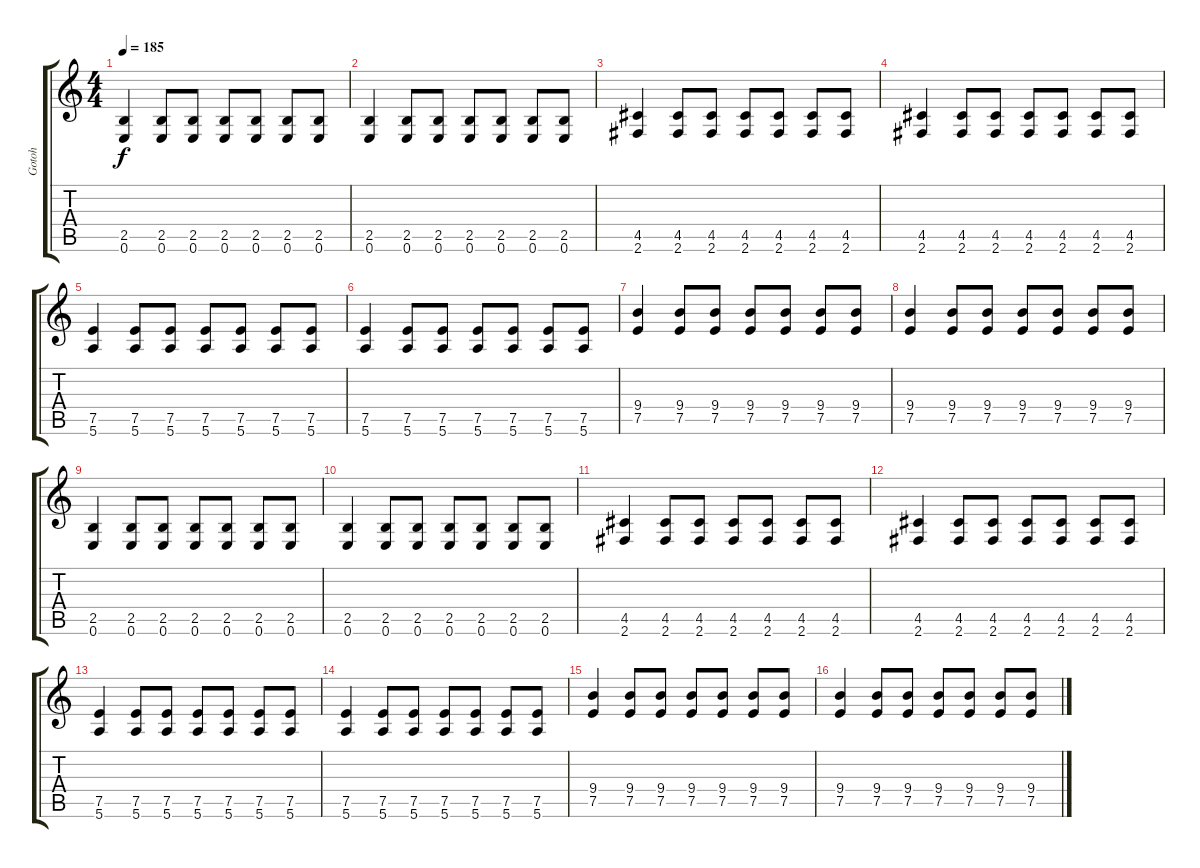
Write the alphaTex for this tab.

\track ("Gotoh" "Gotoh") {instrument distortionguitar}
\staff {score tabs}
\tuning (E4 B3 G3 D3 A2 E2) {hide}
\ts (4 4)
\tempo 185
\clef g2
\ks c
(2.5 0.6).4{dy f} (2.5 0.6).8 (2.5 0.6).8 (2.5 0.6).8 (2.5 0.6).8 (2.5 0.6).8 (2.5 0.6).8 |
(2.5 0.6).4 (2.5 0.6).8 (2.5 0.6).8 (2.5 0.6).8 (2.5 0.6).8 (2.5 0.6).8 (2.5 0.6).8 |
(4.5 2.6).4 (4.5 2.6).8 (4.5 2.6).8 (4.5 2.6).8 (4.5 2.6).8 (4.5 2.6).8 (4.5 2.6).8 |
(4.5 2.6).4 (4.5 2.6).8 (4.5 2.6).8 (4.5 2.6).8 (4.5 2.6).8 (4.5 2.6).8 (4.5 2.6).8 |
(7.5 5.6).4 (7.5 5.6).8 (7.5 5.6).8 (7.5 5.6).8 (7.5 5.6).8 (7.5 5.6).8 (7.5 5.6).8 |
(7.5 5.6).4 (7.5 5.6).8 (7.5 5.6).8 (7.5 5.6).8 (7.5 5.6).8 (7.5 5.6).8 (7.5 5.6).8 |
(9.4 7.5).4 (9.4 7.5).8 (9.4 7.5).8 (9.4 7.5).8 (9.4 7.5).8 (9.4 7.5).8 (9.4 7.5).8 |
(9.4 7.5).4 (9.4 7.5).8 (9.4 7.5).8 (9.4 7.5).8 (9.4 7.5).8 (9.4 7.5).8 (9.4 7.5).8 |
(2.5 0.6).4 (2.5 0.6).8 (2.5 0.6).8 (2.5 0.6).8 (2.5 0.6).8 (2.5 0.6).8 (2.5 0.6).8 |
(2.5 0.6).4 (2.5 0.6).8 (2.5 0.6).8 (2.5 0.6).8 (2.5 0.6).8 (2.5 0.6).8 (2.5 0.6).8 |
(4.5 2.6).4 (4.5 2.6).8 (4.5 2.6).8 (4.5 2.6).8 (4.5 2.6).8 (4.5 2.6).8 (4.5 2.6).8 |
(4.5 2.6).4 (4.5 2.6).8 (4.5 2.6).8 (4.5 2.6).8 (4.5 2.6).8 (4.5 2.6).8 (4.5 2.6).8 |
(7.5 5.6).4 (7.5 5.6).8 (7.5 5.6).8 (7.5 5.6).8 (7.5 5.6).8 (7.5 5.6).8 (7.5 5.6).8 |
(7.5 5.6).4 (7.5 5.6).8 (7.5 5.6).8 (7.5 5.6).8 (7.5 5.6).8 (7.5 5.6).8 (7.5 5.6).8 |
(9.4 7.5).4 (9.4 7.5).8 (9.4 7.5).8 (9.4 7.5).8 (9.4 7.5).8 (9.4 7.5).8 (9.4 7.5).8 |
(9.4 7.5).4 (9.4 7.5).8 (9.4 7.5).8 (9.4 7.5).8 (9.4 7.5).8 (9.4 7.5).8 (9.4 7.5).8
